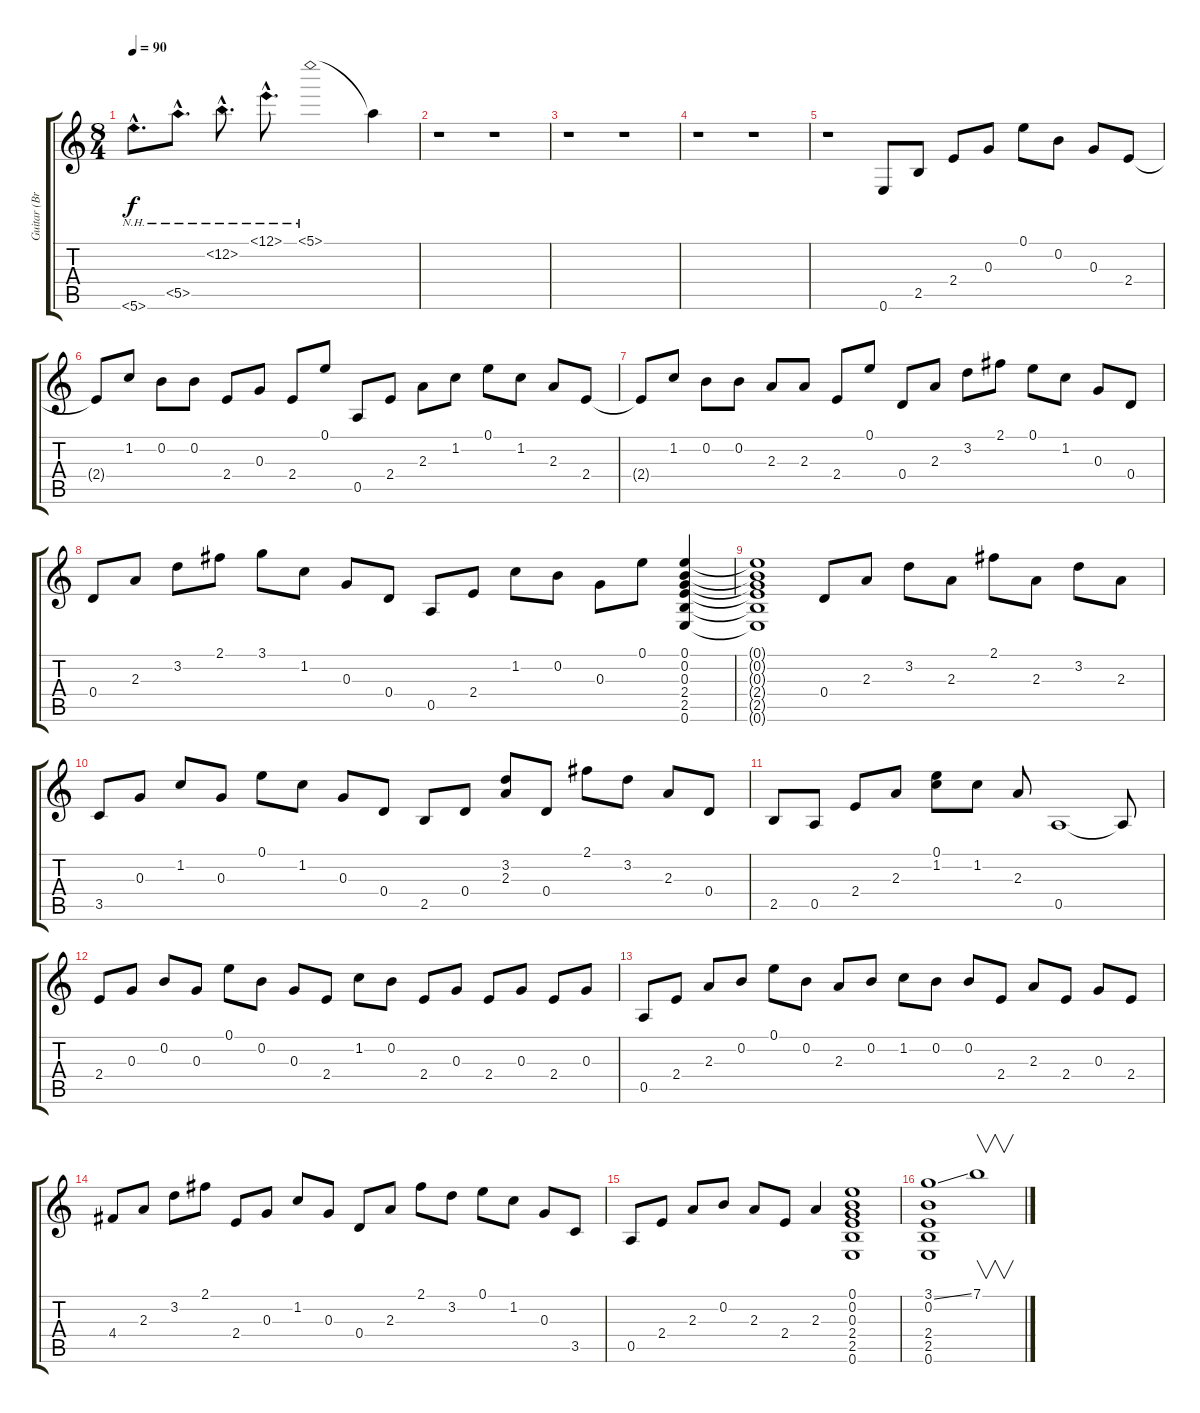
\track ("Guitar (Brian May)" "Guitar (Br") {instrument acousticguitarsteel}
\staff {score tabs}
\tuning (E4 B3 G3 D3 A2 E2) {hide}
\ts (8 4)
\tempo 90
\clef g2
\ks c
5.6{nh hac}.8{d dy f instrument acousticguitarsteel} 5.5{nh hac}.8{d} 12.2{nh hac}.8{d} 12.1{nh hac}.8{d} 5.1{nh}.1 5.1{t}.4 |
r.1 r.1 |
r.1 r.1 |
r.1 r.1 |
r.1 0.6.8 2.5.8 2.4.8 0.3.8 0.1.8 0.2.8 0.3.8 2.4.8 |
2.4{t}.8 1.2.8 0.2.8 0.2.8 2.4.8 0.3.8 2.4.8 0.1.8 0.5.8 2.4.8 2.3.8 1.2.8 0.1.8 1.2.8 2.3.8 2.4.8 |
2.4{t}.8 1.2.8 0.2.8 0.2.8 2.3.8 2.3.8 2.4.8 0.1.8 0.4.8 2.3.8 3.2.8 2.1.8 0.1.8 1.2.8 0.3.8 0.4.8 |
0.4.8 2.3.8 3.2.8 2.1.8 3.1.8 1.2.8 0.3.8 0.4.8 0.5.8 2.4.8 1.2.8 0.2.8 0.3.8 0.1.8 (0.1 0.2 0.3 2.4 2.5 0.6).4 |
(0.1{t} 0.2{t} 0.3{t} 2.4{t} 2.5{t} 0.6{t}).1 0.4.8 2.3.8 3.2.8 2.3.8 2.1.8 2.3.8 3.2.8 2.3.8 |
3.5.8 0.3.8 1.2.8 0.3.8 0.1.8 1.2.8 0.3.8 0.4.8 2.5.8 0.4.8 (3.2 2.3).8 0.4.8 2.1.8 3.2.8 2.3.8 0.4.8 |
2.5.8 0.5.8 2.4.8 2.3.8 (0.1 1.2).8 1.2.8 2.3.8 0.5.1 0.5{t}.8 |
2.4.8 0.3.8 0.2.8 0.3.8 0.1.8 0.2.8 0.3.8 2.4.8 1.2.8 0.2.8 2.4.8 0.3.8 2.4.8 0.3.8 2.4.8 0.3.8 |
0.5.8 2.4.8 2.3.8 0.2.8 0.1.8 0.2.8 2.3.8 0.2.8 1.2.8 0.2.8 0.2.8 2.4.8 2.3.8 2.4.8 0.3.8 2.4.8 |
4.4.8 2.3.8 3.2.8 2.1.8 2.4.8 0.3.8 1.2.8 0.3.8 0.4.8 2.3.8 2.1.8 3.2.8 0.1.8 1.2.8 0.3.8 3.5.8 |
0.5.8 2.4.8 2.3.8 0.2.8 2.3.8 2.4.8 2.3.4 (0.1 0.2 0.3 2.4 2.5 0.6).1 |
(3.1{ss} 0.2 2.4 2.5 0.6).1 7.1.1{v}
